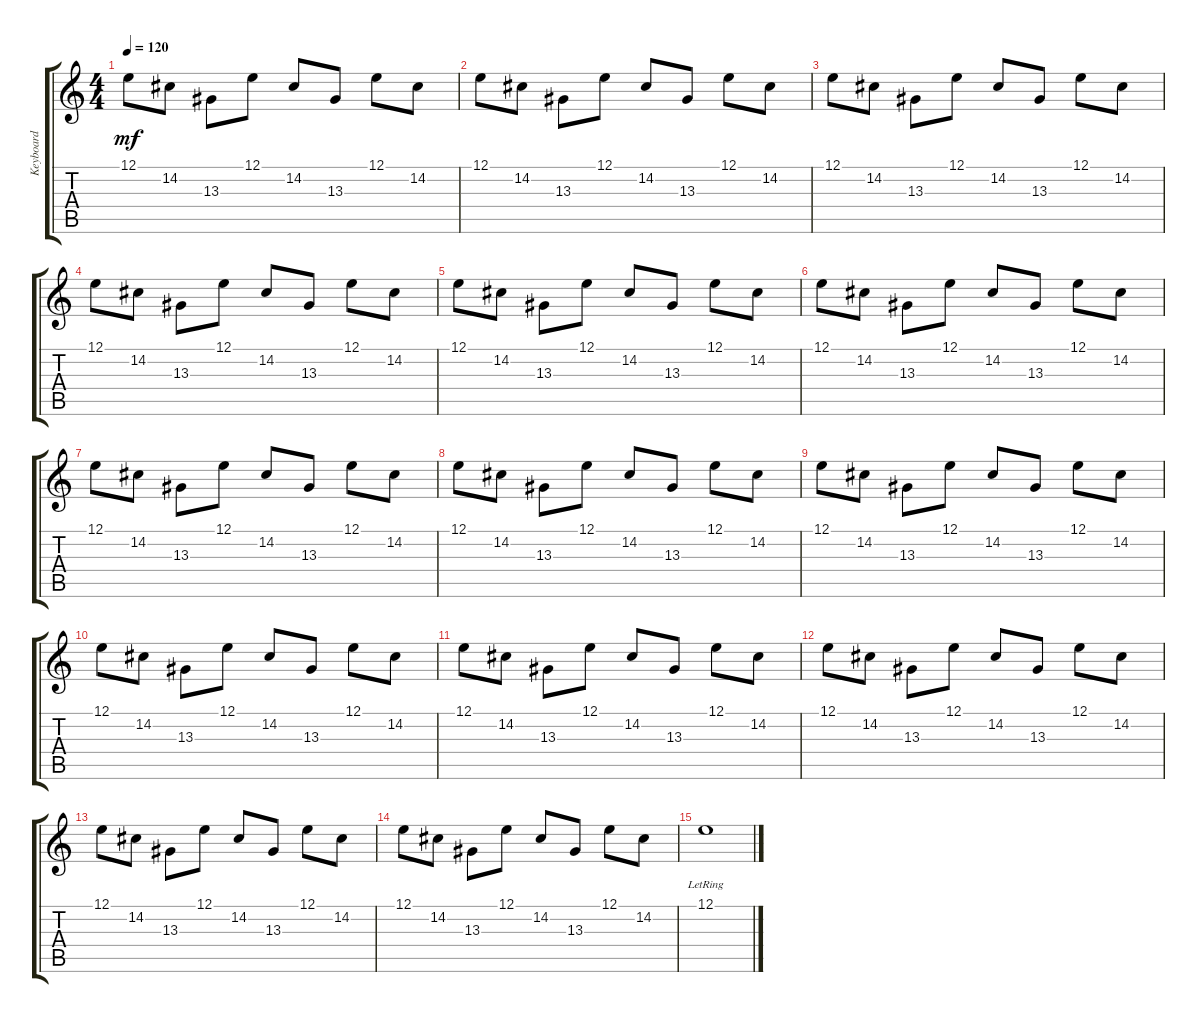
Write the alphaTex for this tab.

\track ("Keyboard" "Keyboard") {instrument acousticgrandpiano}
\staff {score tabs}
\tuning (E4 B3 G3 D3 A2 E2) {hide}
\ts (4 4)
\tempo 120
\clef g2
\ks c
12.1.8{dy mf} 14.2.8 13.3.8 12.1.8 14.2.8 13.3.8 12.1.8 14.2.8 |
12.1.8 14.2.8 13.3.8 12.1.8 14.2.8 13.3.8 12.1.8 14.2.8 |
12.1.8 14.2.8 13.3.8 12.1.8 14.2.8 13.3.8 12.1.8 14.2.8 |
12.1.8 14.2.8 13.3.8 12.1.8 14.2.8 13.3.8 12.1.8 14.2.8 |
12.1.8 14.2.8 13.3.8 12.1.8 14.2.8 13.3.8 12.1.8 14.2.8 |
12.1.8 14.2.8 13.3.8 12.1.8 14.2.8 13.3.8 12.1.8 14.2.8 |
12.1.8 14.2.8 13.3.8 12.1.8 14.2.8 13.3.8 12.1.8 14.2.8 |
12.1.8 14.2.8 13.3.8 12.1.8 14.2.8 13.3.8 12.1.8 14.2.8 |
12.1.8 14.2.8 13.3.8 12.1.8 14.2.8 13.3.8 12.1.8 14.2.8 |
12.1.8 14.2.8 13.3.8 12.1.8 14.2.8 13.3.8 12.1.8 14.2.8 |
12.1.8 14.2.8 13.3.8 12.1.8 14.2.8 13.3.8 12.1.8 14.2.8 |
12.1.8 14.2.8 13.3.8 12.1.8 14.2.8 13.3.8 12.1.8 14.2.8 |
12.1.8 14.2.8 13.3.8 12.1.8 14.2.8 13.3.8 12.1.8 14.2.8 |
12.1.8 14.2.8 13.3.8 12.1.8 14.2.8 13.3.8 12.1.8 14.2.8 |
12.1{lr}.1
